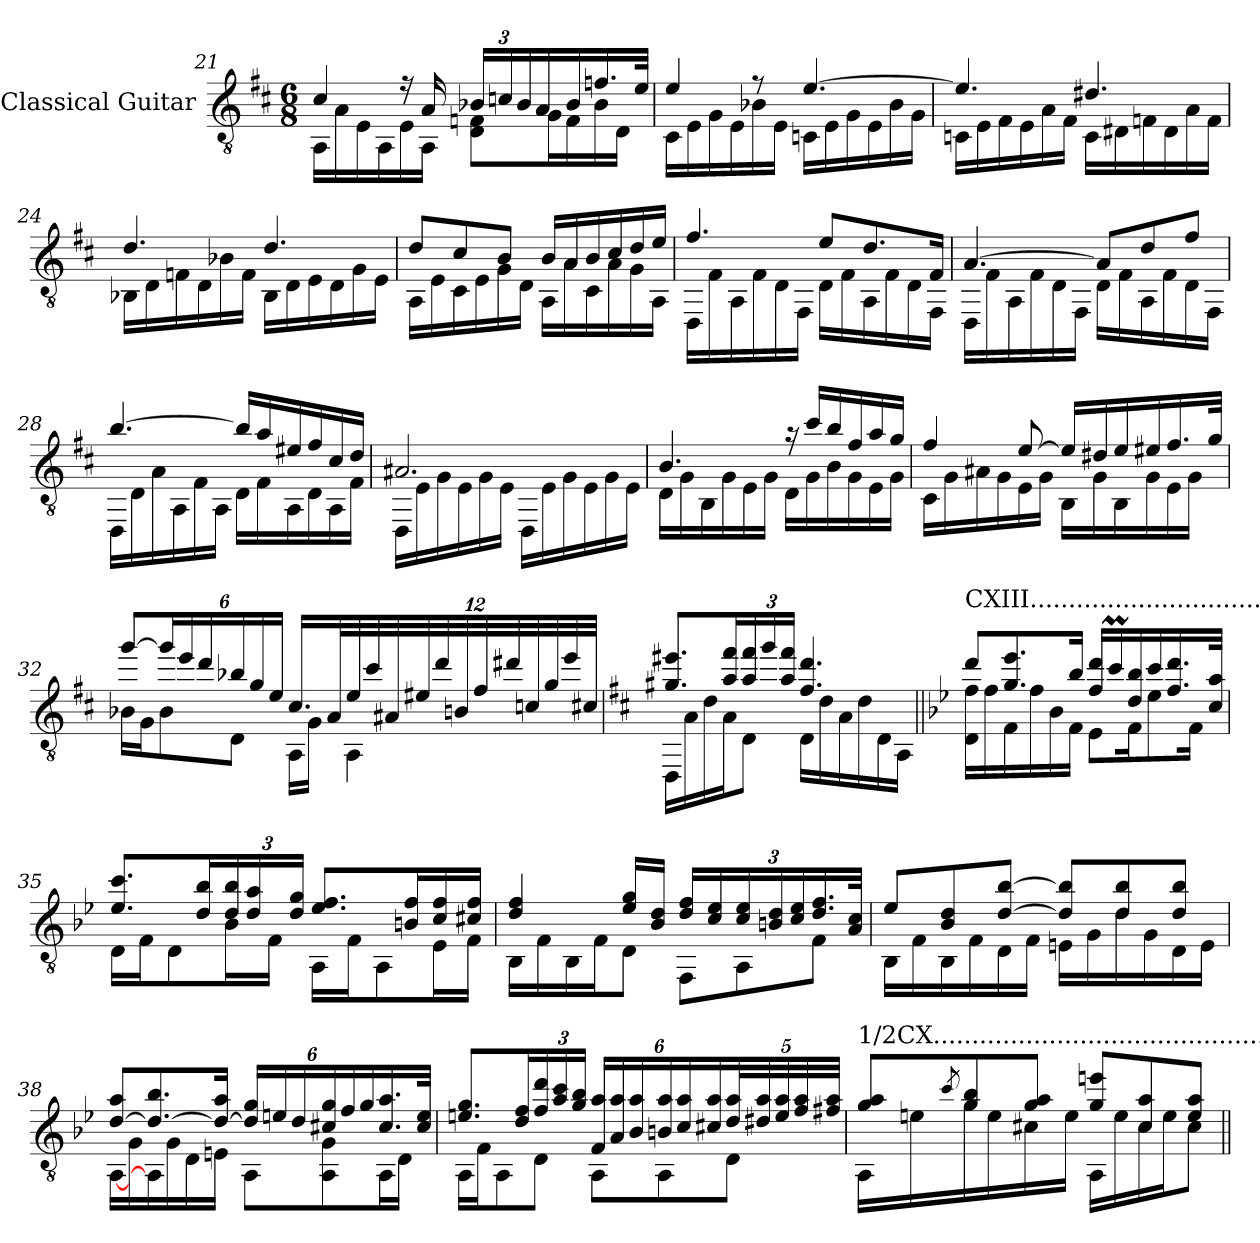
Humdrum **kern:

**kern
*part1
*staff1
*I"Classical Guitar
*I'Guit.
*clefGv2
*k[f#c#]
*M6/8
=21
*^
4c#/	16AA\LL
.	16A\
.	16E\
.	16AA\
16r	16E\
16A/	16AA\JJ
*Xbrackettup	*
24B-X/LL	8D\ 8Fn\L
24cn/	.
24B-/	.
16A/	16G\L
16B-/	16F\
16.fn/	16B-\
.	16D\JJ
32e/JJk	.
!!LO:LB:g=z	!!
=22	=22
4e/	16C#\LL
.	16E\
.	16G\
.	16E\
8r	16B-X\
.	16E\JJ
[4.e/	16Cn\LL
.	16E\
.	16G\
.	16E\
.	16B-\
.	16G\JJ
=23	=23
4.e/]	16Cn\LL
.	16E\
.	16F#\
.	16E\
.	16A\
.	16F#\JJ
4.d#X/	16C\LL
.	16D#X\
.	16Fn\
.	16D#\
.	16A\
.	16F\JJ
=24	=24
4.d/	16BB-X\LL
.	16D\
.	16Fn\
.	16D\
.	16B-X\
.	16F\JJ
4.d/	16BB-\LL
.	16D\
.	16E\
.	16D\
.	16G\
.	16E\JJ
!!LO:LB:g=z	!!
=25	=25
8d/L	16AA\LL
.	16E\
8c#/	16C#\
.	16E\
8B/J	16G\
.	16D\JJ
16B/LL	16AA\LL
16A/	16A\
16B/	16C#\
16c#/	16A\
16d/	16G\
16e/JJ	16AA\JJ
=26	=26
4.f#/	16DD\LL
.	16F#\
.	16AA\
.	16F#\
.	16D\
.	16FF#\JJ
8e/L	16D\LL
.	16F#\
8.d/	16AA\
.	16F#\
.	16D\
16F#/Jk	16FF#\JJ
=27	=27
[4.A/	16DD\LL
.	16F#\
.	16AA\
.	16F#\
.	16D\
.	16FF#\JJ
8A/L]	16D\LL
.	16F#\
8d/	16AA\
.	16F#\
8f#/J	16D\
.	16FF#\JJ
!!LO:LB:g=z	!!
=28	=28
[4.b/	16DD\LL
.	16D\
.	16A\
.	16AA\
.	16F#\
.	16AA\JJ
16b/LL]	16D\LL
16a/	16F#\
16e#X/	16AA\
16f#/	16D\
16c#/	16AA\
16d/JJ	16F#\JJ
=29	=29
2.A#X/	16DD\LL
.	16E<\
.	16G<\
.	16E\
.	16G\
.	16E\JJ
.	16DD\LL
.	16E\
.	16G\
.	16E\
.	16G\
.	16E\JJ
!!LO:LB:g=z	!!
=30	=30
4.B/	16D\LL
.	16G\
.	16BB\
.	16G\
.	16E\
.	16G\JJ
16r	16D\LL
16cc#/LL	16G\
16b/	16B\
16f#/	16G\
16a/	16E\
16g/JJ	16G\JJ
=31	=31
4f#/	16C#\LL
.	16G\
.	16A#X\
.	16G\
[8e/	16E\
.	16G\JJ
16e/LL]	16BB\LL
16d#X/	16G\
16e/	16BB\
16e#X/	16G\
16.f#/	16E\
.	16G\JJ
32g/JJk	.
!!LO:PB:g=z	!!
=32	=32
[8gg/L	16B-X<\LL
.	16G\J
24gg/L]	8B-\
24ee/	.
24dd/	.
24b-X/	8D\J
24g/	.
24e/JJ	.
16.c#/LL	16AA\LL
.	16G<\JJ
32A/L	.
48e/	4AA\
48cc#/	.
48A#X/	.
48e#X/	.
48dd/	.
48Bn/	.
48f#/	.
48dd#X/	.
48cn/	.
48g/	.
48ee/	.
48c#X/JJJ	.
=33	=33
*k[f#c#]	*
8.g#X/ 8.ee#X/L	16DD\LL
.	16A<<\
.	16d<<\
16a/ 16ff#/L	16A\J
24a/ 24ff#/	8D<\J
24gg/	.
24a/ 24ff#/JJ	.
4.f#/ 4.dd/	16D\LL
.	16d\
.	16A\
.	16d\
.	16D\
.	16AA\JJ
!!LO:LB:g=z	!!
=34||	=34||
*k[b-e-]	*
!LO:TX:a:t=CXIII................................	!
8dd/L	16D\< 16f\<LL
.	16f\
8.g/ 8.ee-/	16F<\
.	16f\
.	16B-<\
16b-/Jk	16F<\JJ
16f/ 16dd/LL	8E-<<\L
16ccM/	.
16d/ 16b-/	16F\K
16cc/	8e-\
16.f/ 16.dd/	.
.	16F\Jk
32c/ 32a/JJk	.
=35	=35
8.e-/ 8.cc/L	16D<\LL
.	16F<\J
.	8D<\
16d/ 16b-/L	.
24d/ 24b-/	16B-\L
24d/ 24a/	.
.	16F\JJ
24d/ 24g/JJ	.
8.e-/ 8.f/L	16AA\LL
.	16F\J
.	8AA\
16Bn/ 16f/L	.
16c/ 16f/	16E-\L
16c#X/ 16f/JJ	16F\JJ
=36	=36
4d/ 4f/	16BB-\LL
.	16F\
.	16BB-\
.	16F\J
16e-/ 16g/LL	8D\J
16B-/ 16d/JJ	.
16d/ 16f/LL	8FF\L
16c/ 16e-/	.
24c/ 24e-/	8AA\
24Bn/ 24d/	.
24c/ 24e-/	.
16.d/ 16.f/	8F\J
32A/ 32c/JJk	.
!!LO:LB:g=z	!!
=37	=37
8e-/L	16BB-\LL
.	16F\
8B-/ 8d/	16BB-\
.	16F\
[8d/ [8b-/J	16D\
.	16F\JJ
8d/] 8b-/]L	16En\LL
.	16G\
8d/ 8b-/	16d\
.	16G\
8d/ 8b-/J	16D\
.	16E\JJ
=38	=38
[8d/ 8a/L	[16AA\LL
.	16G\
8.d/_ 8.b-/	16AA\]
.	16G\
.	16D\
16d/_ 16a/Jk	16En\JJ
24d/] 24g/LL	8AA\L
24en/	.
24d/	.
24c#X/ 24g/	8AA\ 8G\
24f/	.
24g/	.
16.c#/ 16.a/	16AA\L
.	16D\JJ
32c#/ 32e/JJk	.
!!LO:LB:g=z	!!
=39	=39
8.en/ 8.g/L	16AA\LL
.	16F\J
.	8AA\
16d/ 16f/L	.
24f/ 24dd/	8D\J
24a/ 24cc/	.
24g/ 24b-/JJ	.
24F/ 24a/LL	8AA\L
24A/ 24a/	.
24B-/ 24a/	.
24Bn/ 24a/	8AA\
24c/ 24a/	.
24c#X/ 24a/	.
40d/ 40a/L	8D\J
40d#X/ 40a/	.
40e/ 40a/	.
40f/ 40a/	.
40f#X/ 40a/JJJ	.
=40	=40
!LO:TX:t=1/2CX................................................	!
8g/ 8a/L	16AA\LL
.	16en<\
8qcc/	.
8g/ 8b-/	16g\
.	16e\
8g/ 8a/J	16c#X<\
.	16e\JJ
8g/ 8een/L	16AA\LL
.	16e\
8c#/ 8a/	16c#\
.	16e\J
8e/ 8a/J	8c#\J
*v	*v
=||
*-
